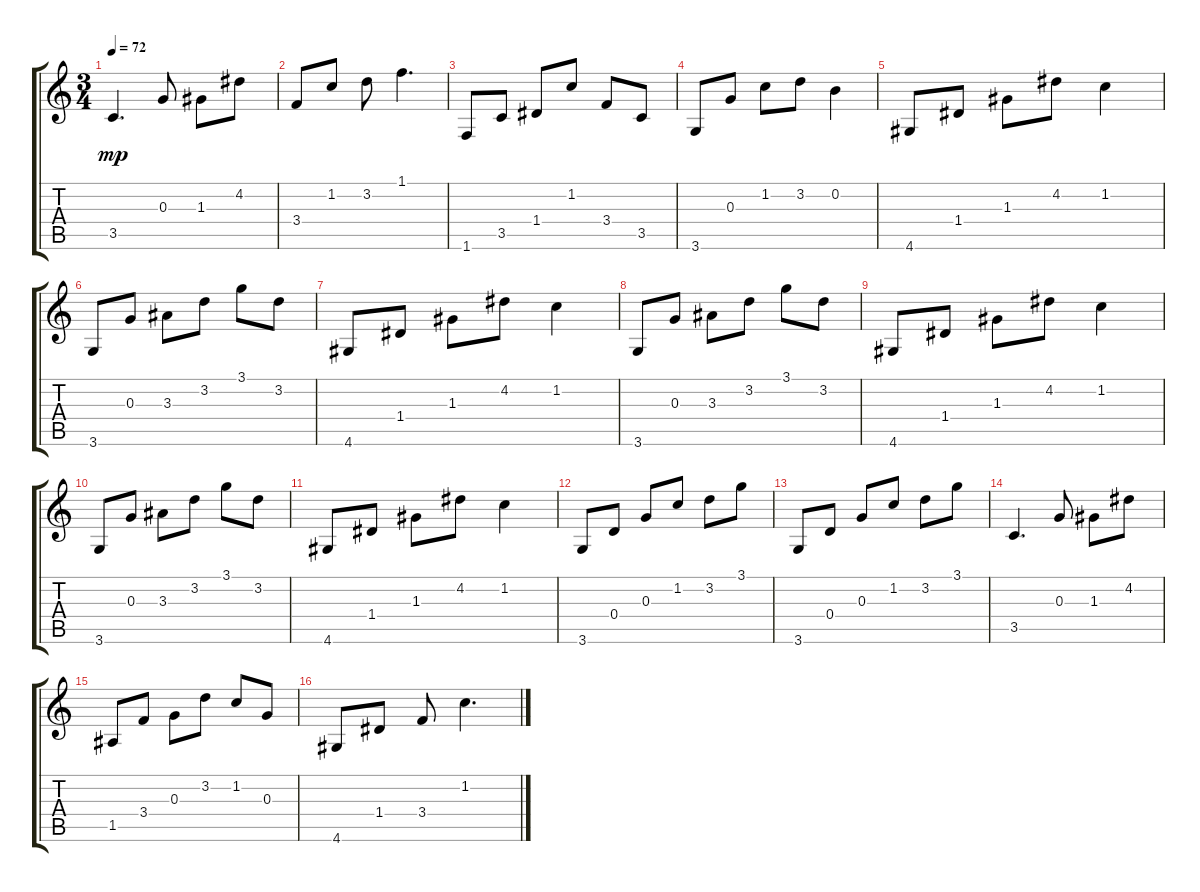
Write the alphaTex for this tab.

\track "" {instrument acousticguitarnylon}
\staff {score tabs}
\tuning (E4 B3 G3 D3 A2 E2) {hide}
\ts (3 4)
\tempo 72
\clef g2
\ks c
3.5.4{d dy mp} 0.3.8 1.3.8 4.2.8 |
3.4.8 1.2.8 3.2.8 1.1.4{d} |
1.6.8 3.5.8 1.4.8 1.2.8 3.4.8 3.5.8 |
3.6.8 0.3.8 1.2.8 3.2.8 0.2.4 |
4.6.8 1.4.8 1.3.8 4.2.8 1.2.4 |
3.6.8 0.3.8 3.3.8 3.2.8 3.1.8 3.2.8 |
4.6.8 1.4.8 1.3.8 4.2.8 1.2.4 |
3.6.8 0.3.8 3.3.8 3.2.8 3.1.8 3.2.8 |
4.6.8 1.4.8 1.3.8 4.2.8 1.2.4 |
3.6.8 0.3.8 3.3.8 3.2.8 3.1.8 3.2.8 |
4.6.8 1.4.8 1.3.8 4.2.8 1.2.4 |
3.6.8 0.4.8 0.3.8 1.2.8 3.2.8 3.1.8 |
3.6.8 0.4.8 0.3.8 1.2.8 3.2.8 3.1.8 |
3.5.4{d} 0.3.8 1.3.8 4.2.8 |
1.5.8 3.4.8 0.3.8 3.2.8 1.2.8 0.3.8 |
4.6.8 1.4.8 3.4.8 1.2.4{d}
